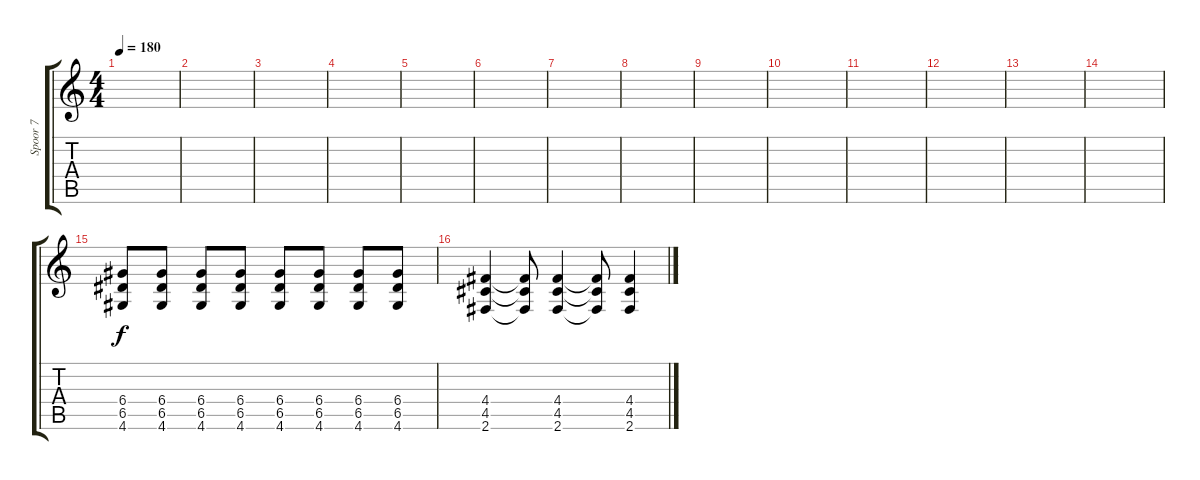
\track ("Spoor 7" "Spoor 7") {instrument distortionguitar}
\staff {score tabs}
\tuning (E4 B3 G3 D3 A2 E2) {hide}
\ts (4 4)
\tempo 180
\clef g2
\ks c
|
|
|
|
|
|
|
|
|
|
|
|
|
|
(6.4 6.5 4.6).8 (6.4 6.5 4.6).8 (6.4 6.5 4.6).8 (6.4 6.5 4.6).8 (6.4 6.5 4.6).8 (6.4 6.5 4.6).8 (6.4 6.5 4.6).8 (6.4 6.5 4.6).8 |
(4.4 4.5 2.6).4 (4.4{t} 4.5{t} 2.6{t}).8 (4.4 4.5 2.6).4 (4.4{t} 4.5{t} 2.6{t}).8 (4.4 4.5 2.6).4
